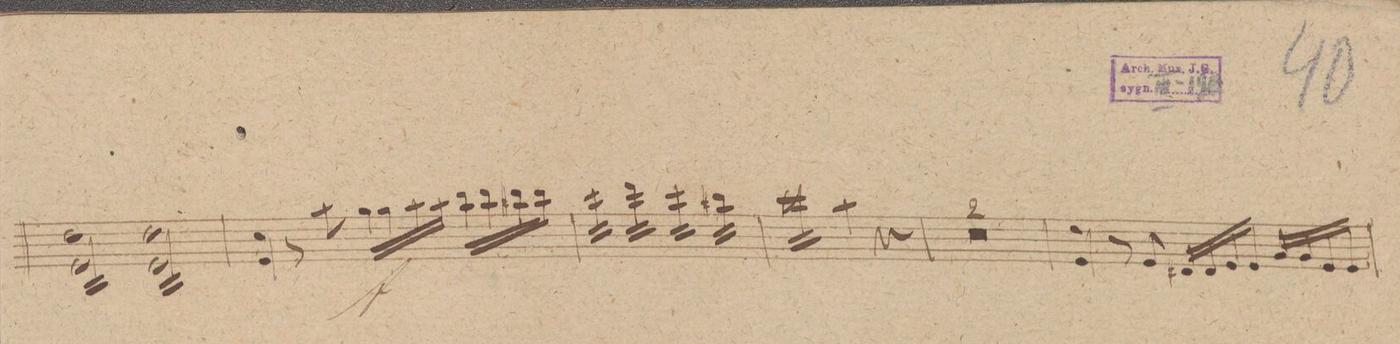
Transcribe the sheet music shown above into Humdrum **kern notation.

**kern	**dynam
*I"Violino IIdo	*
*clefG2	*
*k[f#c#g#]	*
*met(c)	*
*M4/4	*
*tremolo	*
16e\LL 16dd	.
16e\ 16dd	.
16e\ 16dd	.
16e\ 16dd	.
16e\ 16dd	.
16e\ 16dd	.
16e\ 16dd	.
16e\JJ 16dd	.
16e\LL 16dd	.
16e\ 16dd	.
16e\ 16dd	.
16e\ 16dd	.
16e\ 16dd	.
16e\ 16dd	.
16e\ 16dd	.
16e\JJ 16dd	.
=158	=158
4e\ 4cc#	.
8r	.
8aa\	.
16gg#\LL	f
16gg#\	.
16aa\	.
16aa\JJ	.
16bb\LL	.
16bb\	.
16bb#X\	.
16bb#\JJ	.
=159	=159
16ccc#\LL	.
16ccc#\	.
16ccc#\	.
16ccc#\JJ	.
16ddd\LL	.
16ddd\	.
16ddd\	.
16ddd\JJ	.
16ccc#\LL	.
16ccc#\	.
16ccc#\	.
16ccc#\JJ	.
16bb#X\LL	.
16bb#\	.
16bb#\	.
16bb#\JJ	.
=160	=160
16ccc#\LL	.
16ccc#\	.
16ccc#\	.
16ccc#\	.
16ccc#\	.
16ccc#\	.
16ccc#\	.
16ccc#\JJ	.
4aa\	.
4r	.
*Xtremolo	*
=161	=161
0r	.
=162	=162
=163	=163
4e\ 4dd	.
8r	.
8e/	.
16d#X/LL	.
16d#/	.
16e/	.
16e/JJ	.
16g#/LL	.
16g#/	.
16e/	.
16e/JJ	.
=164	=164
*-	*-
